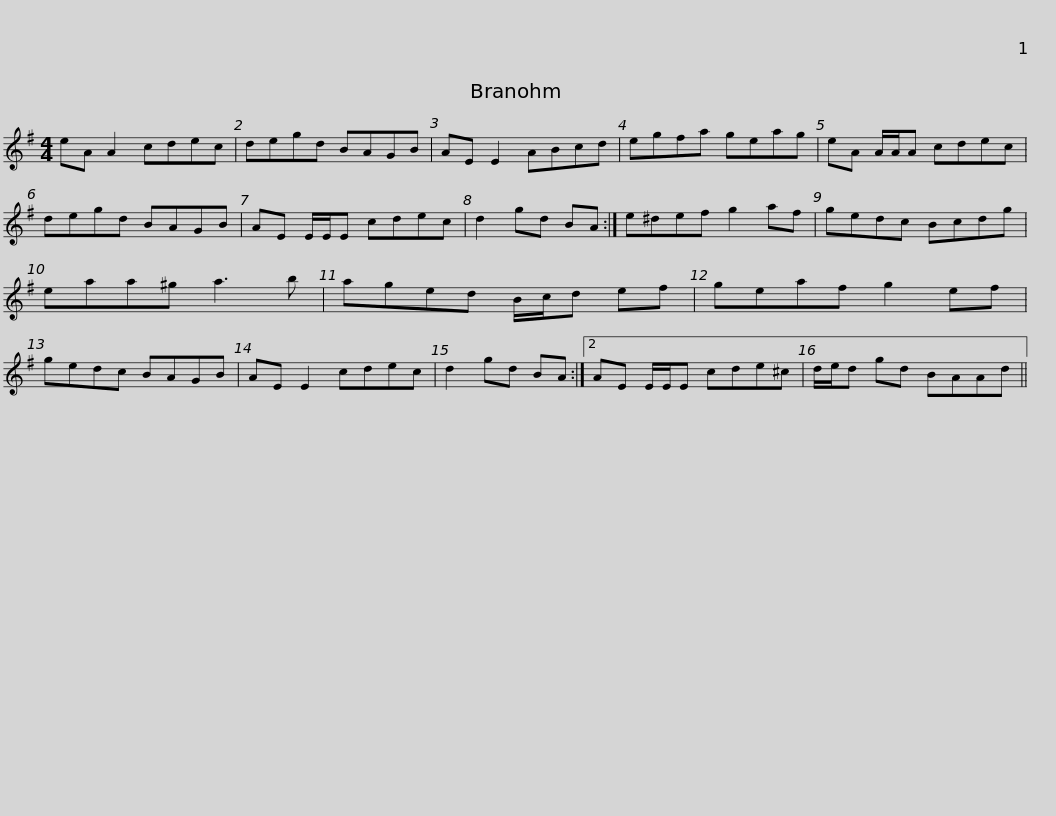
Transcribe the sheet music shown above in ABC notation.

X:1
L:1/8
M:4/4
I:linebreak $
K:G
V:1 treble
V:1
 eA A2 cdec | degd BAGB | AE E2 ABcd | egfa geag | eA A/A/A cdec |$ %5
 degd BAGB | AE E/E/E cdec | d2 gd BA :| e^def g2 af | gedc Bcdg | %10
 eaa^g a3 b |$ aged B/c/d ef | geaf g2 ef | gedc BAGB | AE E2 cdec | %15
 d2 gd BA :|2 AE E/E/E cde^c |$ d/e/d gd BAAd || %18
